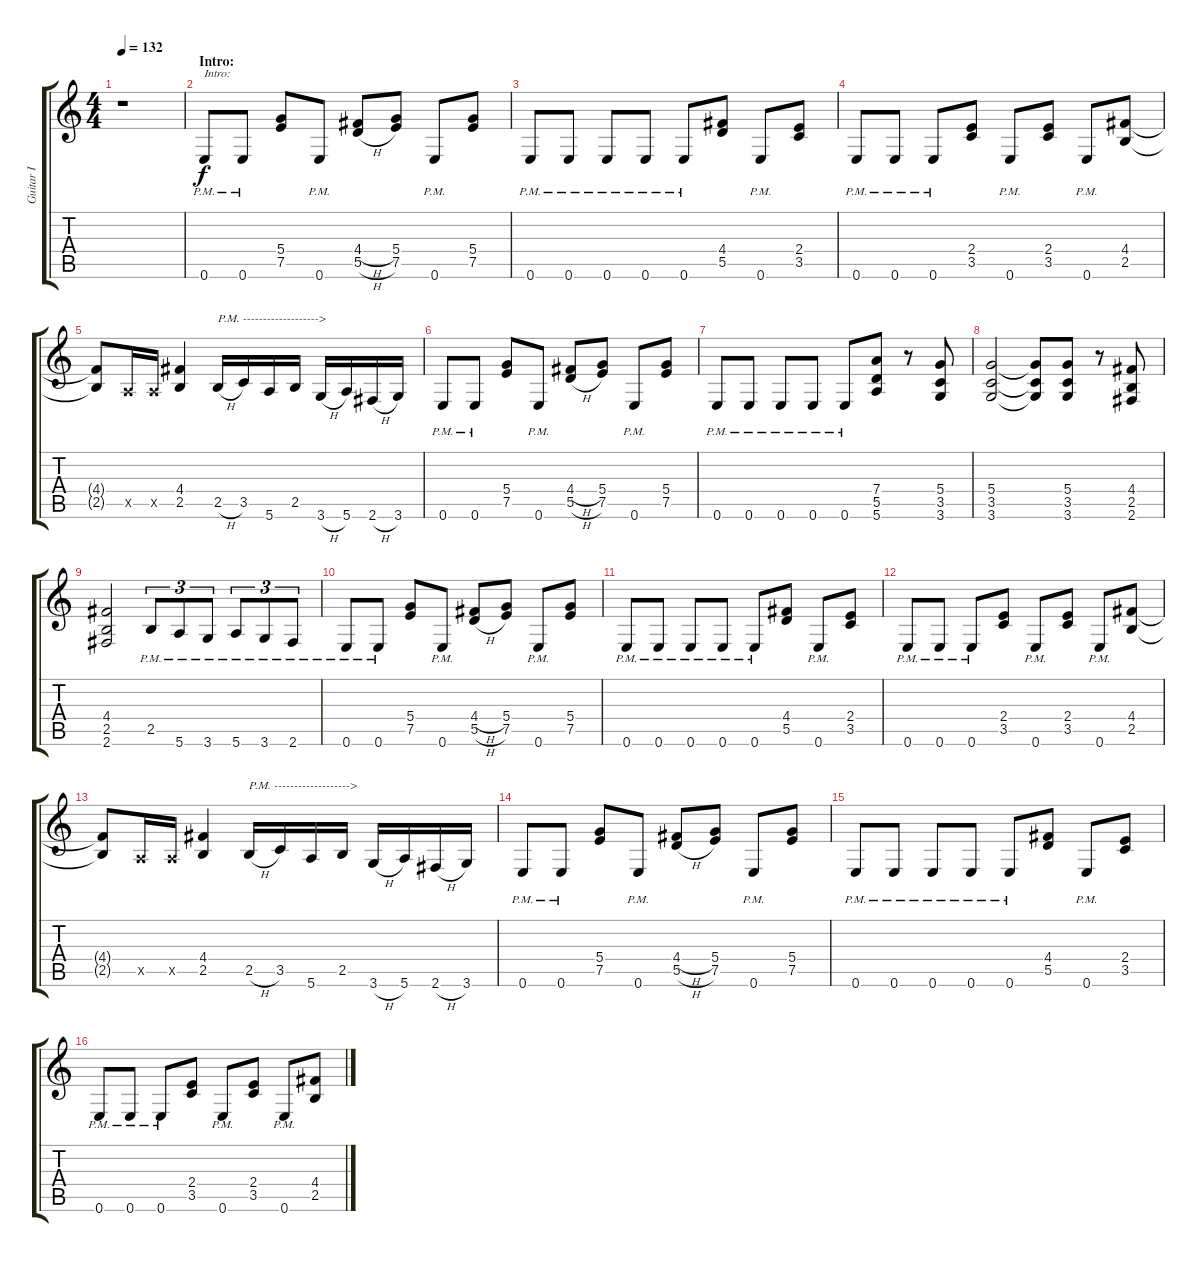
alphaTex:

\track ("Guitar I" "Guitar I") {instrument distortionguitar}
\staff {score tabs}
\tuning (E4 B3 G3 D3 A2 E2) {hide}
\ts (4 4)
\tempo 132
\clef g2
\ks c
r.1{dy f instrument distortionguitar} |
\section ("" "Intro:")
0.6{pm}.8{txt "Intro:"} 0.6{pm}.8 (5.4 7.5).8 0.6{pm}.8 (4.4{h} 5.5{h}).8 (5.4 7.5).8 0.6{pm}.8 (5.4 7.5).8 |
0.6{pm}.8 0.6{pm}.8 0.6{pm}.8 0.6{pm}.8 0.6{pm}.8 (4.4 5.5).8 0.6{pm}.8 (2.4 3.5).8 |
0.6{pm}.8 0.6{pm}.8 0.6{pm}.8 (2.4 3.5).8 0.6{pm}.8 (2.4 3.5).8 0.6{pm}.8 (4.4 2.5).8 |
(4.4{t} 2.5{t}).8 0.5{x}.16 0.5{x}.16 (4.4 2.5).4 2.5{h}.16{txt "P.M. ------------------->"} 3.5.16 5.6.16 2.5.16 3.6{h}.16 5.6.16 2.6{h}.16 3.6.16 |
0.6{pm}.8 0.6{pm}.8 (5.4 7.5).8 0.6{pm}.8 (4.4{h} 5.5{h}).8 (5.4 7.5).8 0.6{pm}.8 (5.4 7.5).8 |
0.6{pm}.8 0.6{pm}.8 0.6{pm}.8 0.6{pm}.8 0.6{pm}.8 (7.4 5.5 5.6).8 r.8 (5.4 3.5 3.6).8 |
(5.4 3.5 3.6).2 (5.4{t} 3.5{t} 3.6{t}).8 (5.4 3.5 3.6).8 r.8 (4.4 2.5 2.6).8 |
(4.4 2.5 2.6).2 2.5{pm}.8{tu (3 2)} 5.6{pm}.8{tu (3 2)} 3.6{pm}.8{tu (3 2)} 5.6{pm}.8{tu (3 2)} 3.6{pm}.8{tu (3 2)} 2.6{pm}.8{tu (3 2)} |
0.6{pm}.8 0.6{pm}.8 (5.4 7.5).8 0.6{pm}.8 (4.4{h} 5.5{h}).8 (5.4 7.5).8 0.6{pm}.8 (5.4 7.5).8 |
0.6{pm}.8 0.6{pm}.8 0.6{pm}.8 0.6{pm}.8 0.6{pm}.8 (4.4 5.5).8 0.6{pm}.8 (2.4 3.5).8 |
0.6{pm}.8 0.6{pm}.8 0.6{pm}.8 (2.4 3.5).8 0.6{pm}.8 (2.4 3.5).8 0.6{pm}.8 (4.4 2.5).8 |
(4.4{t} 2.5{t}).8 0.5{x}.16 0.5{x}.16 (4.4 2.5).4 2.5{h}.16{txt "P.M. ------------------->"} 3.5.16 5.6.16 2.5.16 3.6{h}.16 5.6.16 2.6{h}.16 3.6.16 |
0.6{pm}.8 0.6{pm}.8 (5.4 7.5).8 0.6{pm}.8 (4.4{h} 5.5{h}).8 (5.4 7.5).8 0.6{pm}.8 (5.4 7.5).8 |
0.6{pm}.8 0.6{pm}.8 0.6{pm}.8 0.6{pm}.8 0.6{pm}.8 (4.4 5.5).8 0.6{pm}.8 (2.4 3.5).8 |
0.6{pm}.8 0.6{pm}.8 0.6{pm}.8 (2.4 3.5).8 0.6{pm}.8 (2.4 3.5).8 0.6{pm}.8 (4.4 2.5).8
